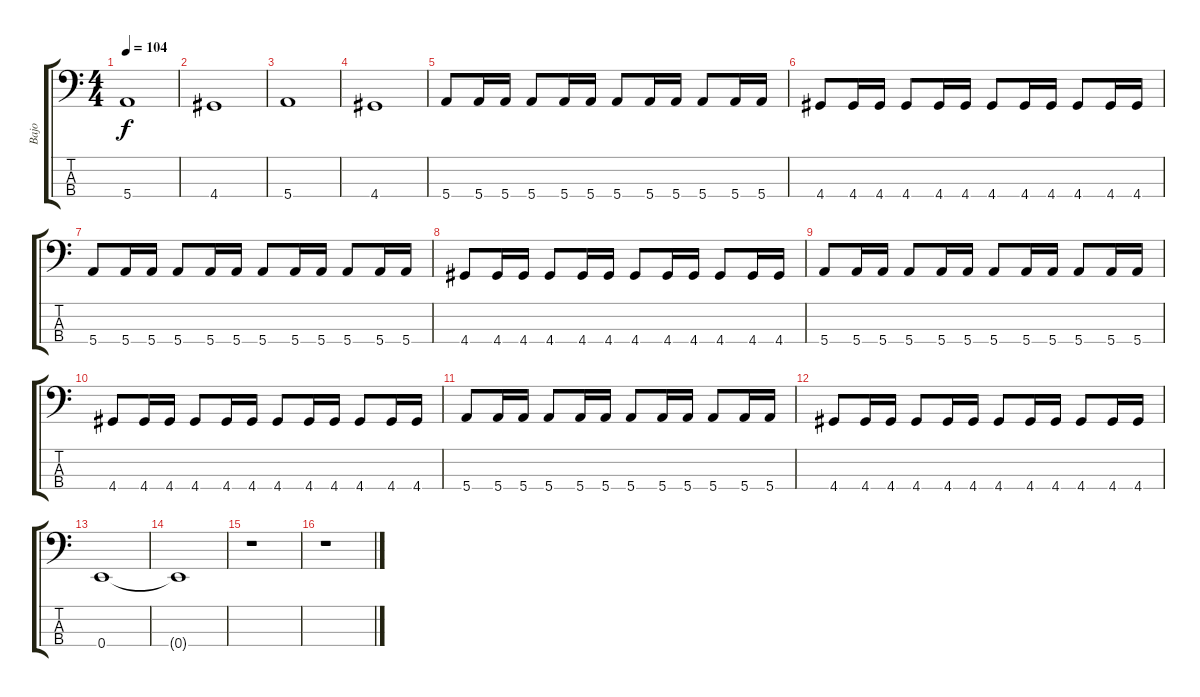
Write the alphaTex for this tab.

\track ("Bajo" "Bajo") {instrument electricbasspick}
\staff {score tabs}
\tuning (G2 D2 A1 E1) {hide}
\ts (4 4)
\tempo 104
\clef f4
\ks c
5.4.1{dy f} |
4.4.1 |
5.4.1 |
4.4.1 |
5.4.8 5.4.16 5.4.16 5.4.8 5.4.16 5.4.16 5.4.8 5.4.16 5.4.16 5.4.8 5.4.16 5.4.16 |
4.4.8 4.4.16 4.4.16 4.4.8 4.4.16 4.4.16 4.4.8 4.4.16 4.4.16 4.4.8 4.4.16 4.4.16 |
5.4.8 5.4.16 5.4.16 5.4.8 5.4.16 5.4.16 5.4.8 5.4.16 5.4.16 5.4.8 5.4.16 5.4.16 |
4.4.8 4.4.16 4.4.16 4.4.8 4.4.16 4.4.16 4.4.8 4.4.16 4.4.16 4.4.8 4.4.16 4.4.16 |
5.4.8 5.4.16 5.4.16 5.4.8 5.4.16 5.4.16 5.4.8 5.4.16 5.4.16 5.4.8 5.4.16 5.4.16 |
4.4.8 4.4.16 4.4.16 4.4.8 4.4.16 4.4.16 4.4.8 4.4.16 4.4.16 4.4.8 4.4.16 4.4.16 |
5.4.8 5.4.16 5.4.16 5.4.8 5.4.16 5.4.16 5.4.8 5.4.16 5.4.16 5.4.8 5.4.16 5.4.16 |
4.4.8 4.4.16 4.4.16 4.4.8 4.4.16 4.4.16 4.4.8 4.4.16 4.4.16 4.4.8 4.4.16 4.4.16 |
0.4.1{volume 7} |
0.4{t}.1 |
r.1 |
r.1
